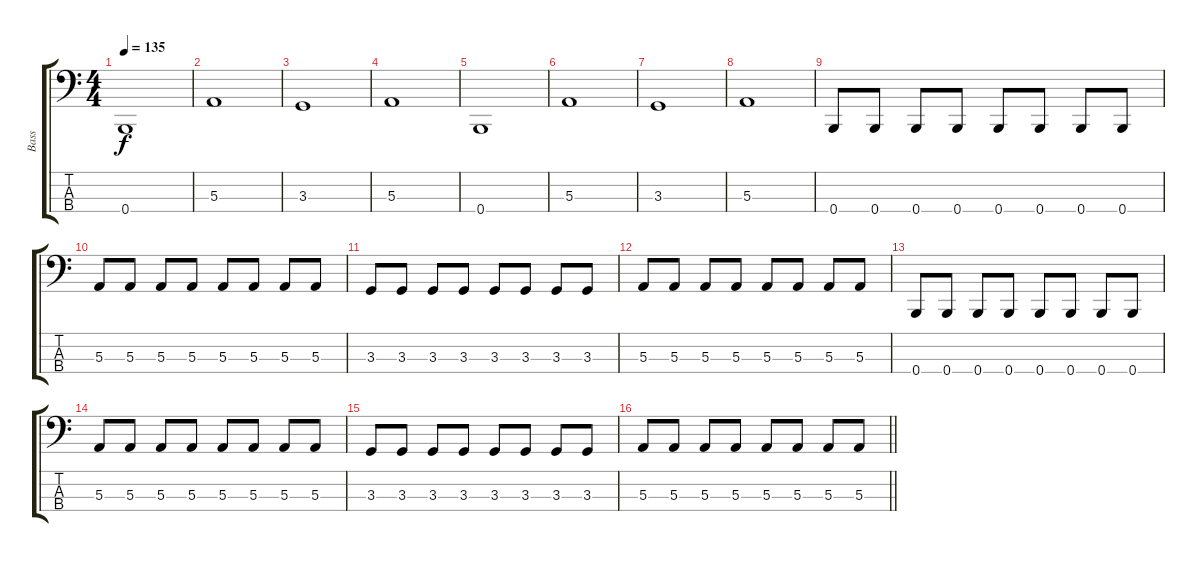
\track ("Bass" "Bass") {instrument electricbassfinger}
\staff {score tabs}
\tuning (D2 A1 E1 B0) {hide}
\ts (4 4)
\tempo 135
\clef f4
\ks c
0.4.1{dy f} |
5.3.1 |
3.3.1 |
5.3.1 |
0.4.1 |
5.3.1 |
3.3.1 |
5.3.1 |
0.4.8 0.4.8 0.4.8 0.4.8 0.4.8 0.4.8 0.4.8 0.4.8 |
5.3.8 5.3.8 5.3.8 5.3.8 5.3.8 5.3.8 5.3.8 5.3.8 |
3.3.8 3.3.8 3.3.8 3.3.8 3.3.8 3.3.8 3.3.8 3.3.8 |
5.3.8 5.3.8 5.3.8 5.3.8 5.3.8 5.3.8 5.3.8 5.3.8 |
0.4.8 0.4.8 0.4.8 0.4.8 0.4.8 0.4.8 0.4.8 0.4.8 |
5.3.8 5.3.8 5.3.8 5.3.8 5.3.8 5.3.8 5.3.8 5.3.8 |
3.3.8 3.3.8 3.3.8 3.3.8 3.3.8 3.3.8 3.3.8 3.3.8 |
\barLineRight lightlight
5.3.8 5.3.8 5.3.8 5.3.8 5.3.8 5.3.8 5.3.8 5.3.8
